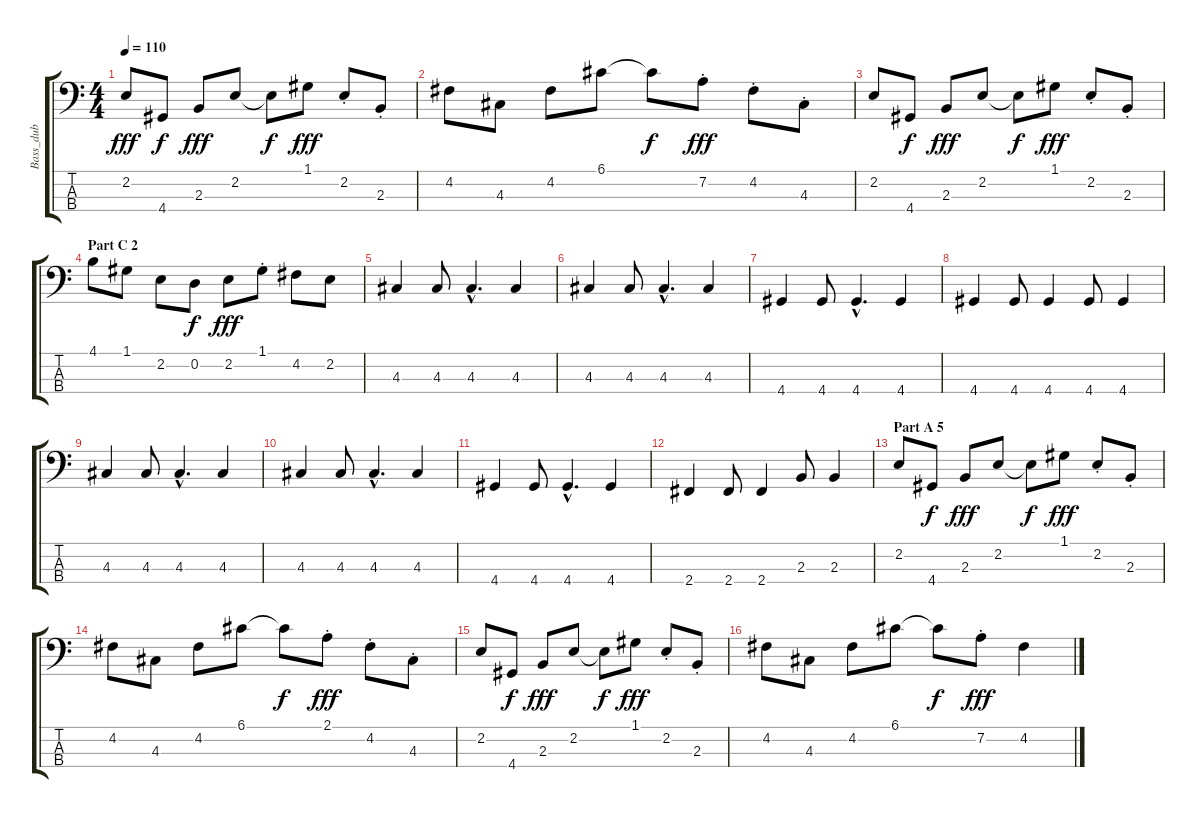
\track ("Bass_dub" "Bass_dub") {instrument electricguitarmuted}
\staff {score tabs}
\tuning (G2 D2 A1 E1) {hide}
\ts (4 4)
\tempo 110
\clef f4
\ks c
2.2.8{dy fff} 4.4.8{dy f} 2.3.8{dy fff} 2.2.8 2.2{t}.8{dy f} 1.1.8{dy fff} 2.2{st}.8 2.3{st}.8 |
4.2.8 4.3.8 4.2.8 6.1.8 6.1{t}.8{dy f} 7.2{st}.8{dy fff} 4.2{st}.8 4.3{st}.8 |
2.2.8 4.4.8{dy f} 2.3.8{dy fff} 2.2.8 2.2{t}.8{dy f} 1.1.8{dy fff} 2.2{st}.8 2.3{st}.8 |
\section ("" "Part C 2")
4.1.8 1.1.8 2.2.8 0.2.8{dy f} 2.2.8{dy fff} 1.1{st}.8 4.2.8 2.2.8 |
4.3.4 4.3.8 4.3{hac}.4{d} 4.3.4 |
4.3.4 4.3.8 4.3{hac}.4{d} 4.3.4 |
4.4.4 4.4.8 4.4{hac}.4{d} 4.4.4 |
4.4.4 4.4.8 4.4.4 4.4.8 4.4.4 |
4.3.4 4.3.8 4.3{hac}.4{d} 4.3.4 |
4.3.4 4.3.8 4.3{hac}.4{d} 4.3.4 |
4.4.4 4.4.8 4.4{hac}.4{d} 4.4.4 |
2.4.4 2.4.8 2.4.4 2.3.8 2.3.4 |
\section ("" "Part A 5")
2.2.8 4.4.8{dy f} 2.3.8{dy fff} 2.2.8 2.2{t}.8{dy f} 1.1.8{dy fff} 2.2{st}.8 2.3{st}.8 |
4.2.8 4.3.8 4.2.8 6.1.8 6.1{t}.8{dy f} 2.1{st}.8{dy fff} 4.2{st}.8 4.3{st}.8 |
2.2.8 4.4.8{dy f} 2.3.8{dy fff} 2.2.8 2.2{t}.8{dy f} 1.1.8{dy fff} 2.2{st}.8 2.3{st}.8 |
4.2.8 4.3.8 4.2.8 6.1.8 6.1{t}.8{dy f} 7.2{st}.8{dy fff} 4.2.4
